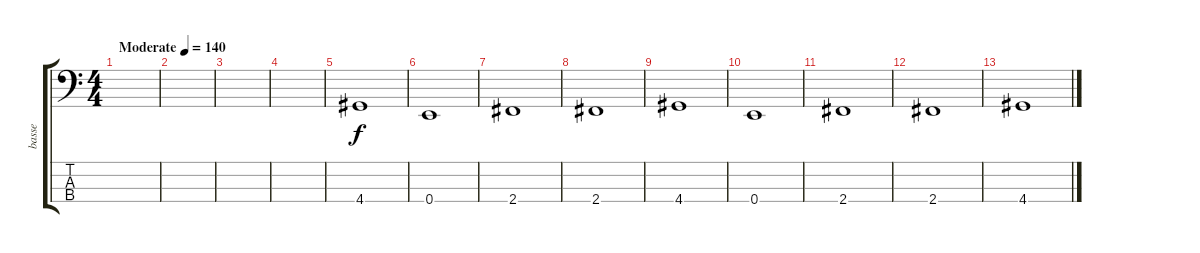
\track ("basse " "basse ") {instrument electricbassfinger}
\staff {score tabs}
\tuning (G2 D2 A1 E1) {hide}
\ts (4 4)
\tempo (140 "Moderate")
\clef f4
\ks c
|
|
|
|
4.4.1 |
0.4.1 |
2.4.1 |
2.4.1 |
4.4.1 |
0.4.1 |
2.4.1 |
2.4.1 |
4.4.1
